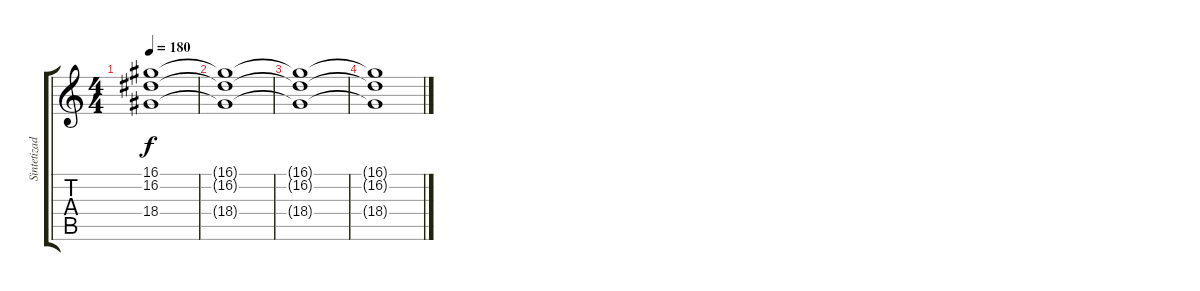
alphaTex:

\track ("Sintetizador 3" "Sintetizad") {instrument stringensemble1}
\staff {score tabs}
\tuning (E4 B3 G3 D3 A2 E2) {hide}
\ts (4 4)
\tempo 180
\clef g2
\ks c
(16.1{t} 16.2{t} 18.4{t}).1{dy f} |
(16.1{t} 16.2{t} 18.4{t}).1 |
(16.1{t} 16.2{t} 18.4{t}).1 |
(16.1{t} 16.2{t} 18.4{t}).1
